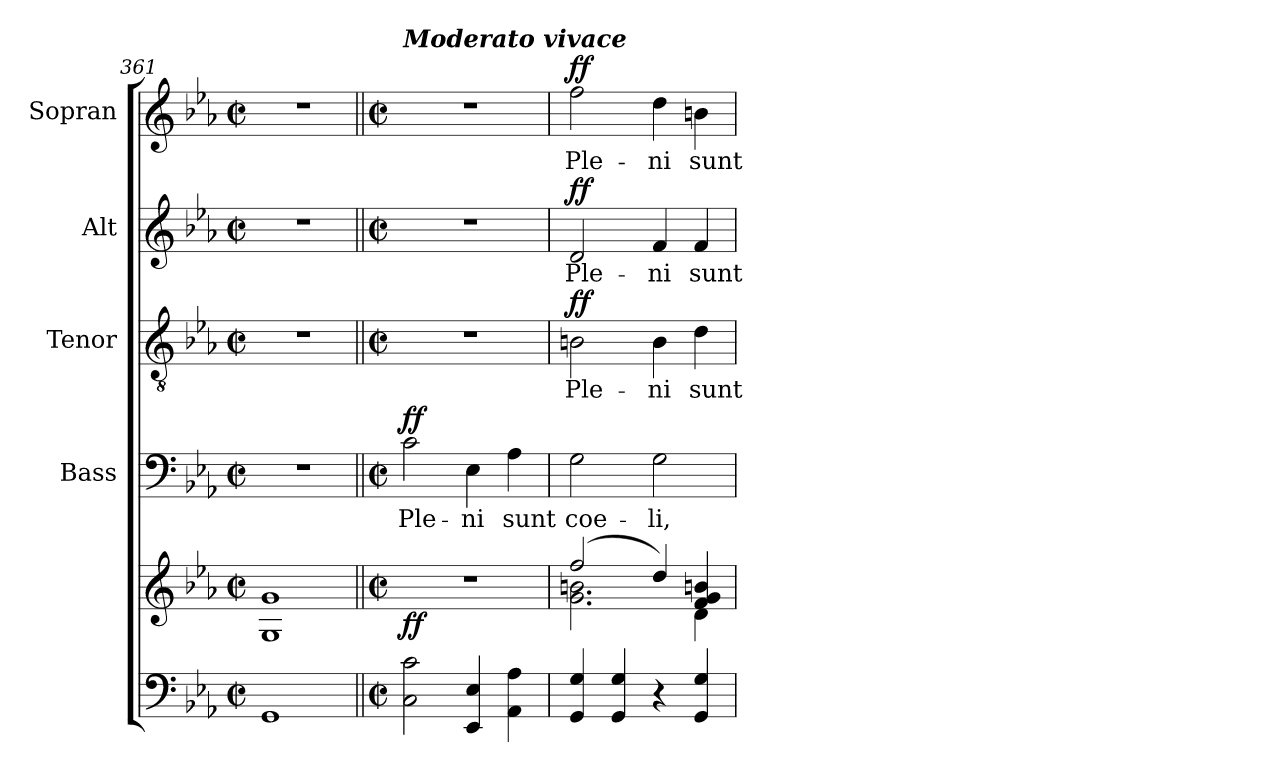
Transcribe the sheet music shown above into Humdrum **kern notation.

**kern	**kern	**dynam	**kern	**text	**dynam	**kern	**text	**dynam	**kern	**text	**dynam	**kern	**text	**dynam
*part5	*part5	*part5	*part4	*part4	*part4	*part3	*part3	*part3	*part2	*part2	*part2	*part1	*part1	*part1
*staff6	*staff5	*staff5/6	*staff4	*staff4	*staff4	*staff3	*staff3	*staff3	*staff2	*staff2	*staff2	*staff1	*staff1	*staff1
*	*	*	*I"Bass	*	*	*I"Tenor	*	*	*I"Alt	*	*	*I"Sopran	*	*
*	*	*	*I'B.	*	*	*I'T.	*	*	*I'A.	*	*	*I'S.	*	*
*clefF4	*clefG2	*	*clefF4	*	*	*clefGv2	*	*	*clefG2	*	*	*clefG2	*	*
*k[b-e-a-]	*k[b-e-a-]	*	*k[b-e-a-]	*	*	*k[b-e-a-]	*	*	*k[b-e-a-]	*	*	*k[b-e-a-]	*	*
*E-:	*E-:	*	*E-:	*	*	*E-:	*	*	*E-:	*	*	*E-:	*	*
*M2/2	*M2/2	*	*M2/2	*	*	*M2/2	*	*	*M2/2	*	*	*M2/2	*	*
*met(c|)	*met(c|)	*	*met(c|)	*	*	*met(c|)	*	*	*met(c|)	*	*	*met(c|)	*	*
=361	=361	=361	=361	=361	=361	=361	=361	=361	=361	=361	=361	=361	=361	=361
1GG	1G 1g	.	1r	.	.	1r	.	.	1r	.	.	1r	.	.
=362||	=362||	=362||	=362||	=362||	=362||	=362||	=362||	=362||	=362||	=362||	=362||	=362||	=362||	=362||
*M2/2	*M2/2	*	*M2/2	*	*	*M2/2	*	*	*M2/2	*	*	*M2/2	*	*
*met(c|)	*met(c|)	*	*met(c|)	*	*	*met(c|)	*	*	*met(c|)	*	*	*met(c|)	*	*
!	!	!	!	!	!	!	!	!	!	!	!	!LO:TX:a:Bi:t=Moderato vivace	!	!
!	!	!LO:DY:b	!	!LO:LY:b	!LO:DY:a	!	!	!	!	!	!	!	!	!
2C\ 2c\	1r	ff	2c\	Ple-	ff	1r	.	.	1r	.	.	1r	.	.
!	!	!	!	!LO:LY:b	!	!	!	!	!	!	!	!	!	!
4EE-/ 4E-/	.	.	4E-\	-ni	.	.	.	.	.	.	.	.	.	.
!	!	!	!	!LO:LY:b	!	!	!	!	!	!	!	!	!	!
4AA-\ 4A-\	.	.	4A-\	sunt	.	.	.	.	.	.	.	.	.	.
=363	=363	=363	=363	=363	=363	=363	=363	=363	=363	=363	=363	=363	=363	=363
*	*^	*	*	*	*	*	*	*	*	*	*	*	*	*
!	!	!	!	!	!LO:LY:b	!	!	!LO:LY:b	!LO:DY:a	!	!LO:LY:b	!LO:DY:a	!	!LO:LY:b	!LO:DY:a
4GG/ 4G/	(2ff/	2.g\ 2.bn\	.	2G\	coe-	.	2Bn\	Ple-	ff	2d/	Ple-	ff	2ff\	Ple-	ff
4GG/ 4G/	.	.	.	.	.	.	.	.	.	.	.	.	.	.	.
!	!	!	!	!	!LO:LY:b	!	!	!LO:LY:b	!	!	!LO:LY:b	!	!	!LO:LY:b	!
4r	4dd/)	.	.	2G\	-li,	.	4B\	-ni	.	4f/	-ni	.	4dd\	-ni	.
!	!	!	!	!	!	!	!	!LO:LY:b	!	!	!LO:LY:b	!	!	!LO:LY:b	!
4GG/ 4G/	4f/ 4g/ 4bn/	4d\	.	.	.	.	4d\	sunt	.	4f/	sunt	.	4bn\	sunt	.
*	*v	*v	*	*	*	*	*	*	*	*	*	*	*	*	*
=	=	=	=	=	=	=	=	=	=	=	=	=	=	=
*-	*-	*-	*-	*-	*-	*-	*-	*-	*-	*-	*-	*-	*-	*-
